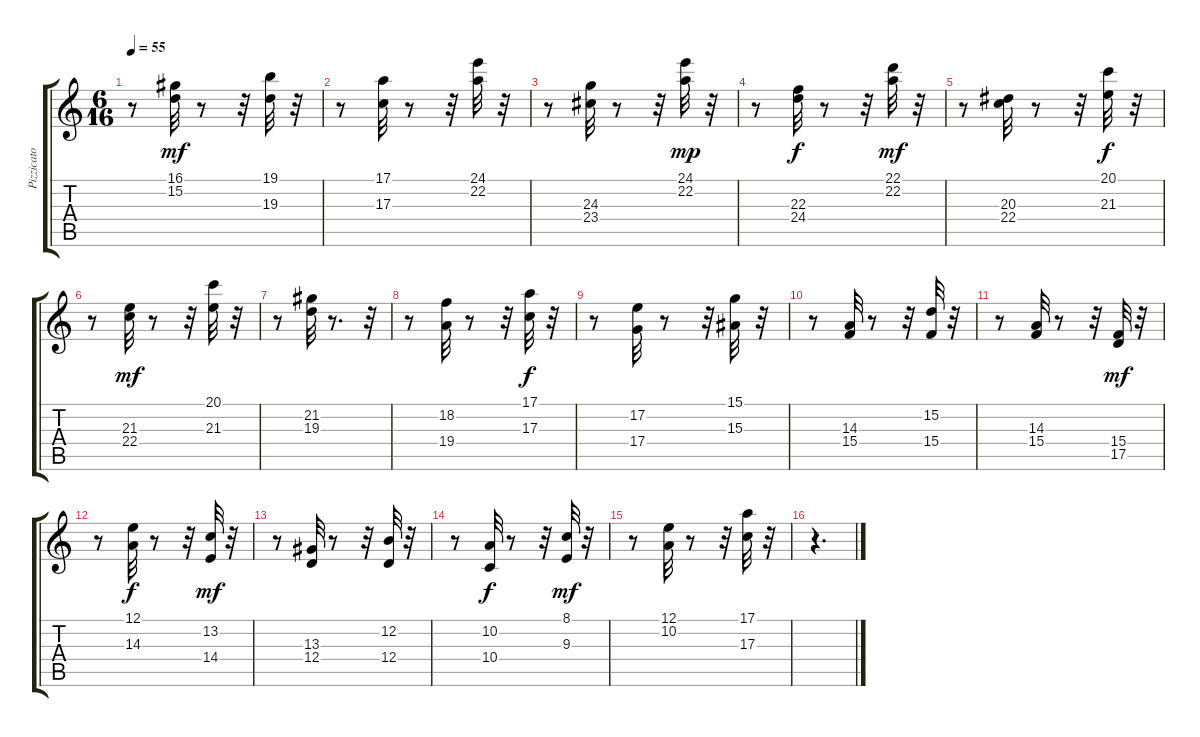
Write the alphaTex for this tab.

\track ("Pizzicato" "Pizzicato") {instrument orchestralharp}
\staff {score tabs}
\tuning (E4 B3 G3 D3 A2 E2) {hide}
\ts (6 16)
\tempo 55
\clef g2
\ks c
r.8{dy mf} (16.1 15.2).32 r.8 r.32 (19.1 19.3).32 r.32 |
r.8 (17.1 17.3).32 r.8 r.32 (24.1 22.2).32 r.32 |
r.8 (24.3 23.4).32 r.8 r.32 (24.1 22.2).32{dy mp} r.32 |
r.8 (22.3 24.4).32{dy f} r.8 r.32 (22.1 22.2).32{dy mf} r.32 |
r.8 (20.3 22.4).32 r.8 r.32 (20.1 21.3).32{dy f} r.32 |
r.8 (21.3 22.4).32{dy mf} r.8 r.32 (20.1 21.3).32 r.32 |
r.8 (21.2 19.3).32 r.8{d} r.32 |
r.8 (18.2 19.4).32 r.8 r.32 (17.1 17.3).32{dy f} r.32 |
r.8 (17.2 17.4).32 r.8 r.32 (15.1 15.3).32 r.32 |
r.8 (14.3 15.4).32 r.8 r.32 (15.2 15.4).32 r.32 |
r.8 (14.3 15.4).32 r.8 r.32 (15.4 17.5).32{dy mf} r.32 |
r.8 (12.1 14.3).32{dy f} r.8 r.32 (13.2 14.4).32{dy mf} r.32 |
r.8 (13.3 12.4).32 r.8 r.32 (12.2 12.4).32 r.32 |
r.8 (10.2 10.4).32{dy f} r.8 r.32 (8.1 9.3).32{dy mf} r.32 |
r.8 (12.1 10.2).32 r.8 r.32 (17.1 17.3).32 r.32 |
r.4{d}
